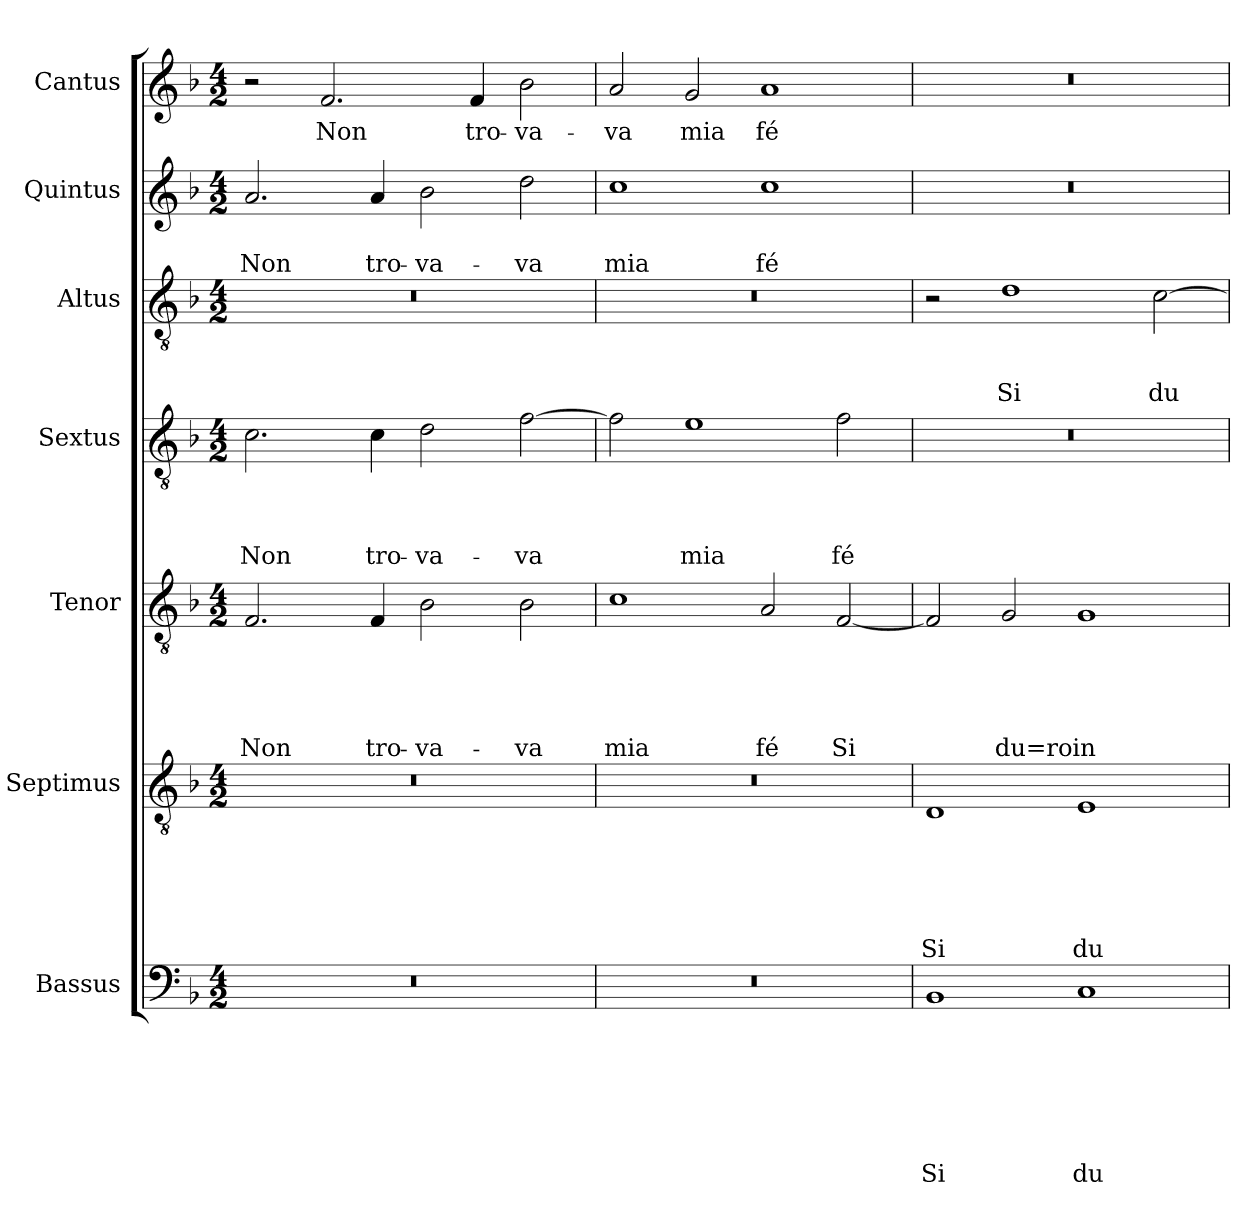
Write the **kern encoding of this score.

**kern	**text	**text	**text	**text	**text	**text	**text	**kern	**text	**text	**text	**text	**text	**text	**kern	**text	**text	**text	**text	**text	**kern	**text	**text	**text	**text	**kern	**text	**text	**text	**kern	**text	**text	**kern	**text
*part7	*part7	*part7	*part7	*part7	*part7	*part7	*part7	*part6	*part6	*part6	*part6	*part6	*part6	*part6	*part5	*part5	*part5	*part5	*part5	*part5	*part4	*part4	*part4	*part4	*part4	*part3	*part3	*part3	*part3	*part2	*part2	*part2	*part1	*part1
*staff7	*staff7	*staff7	*staff7	*staff7	*staff7	*staff7	*staff7	*staff6	*staff6	*staff6	*staff6	*staff6	*staff6	*staff6	*staff5	*staff5	*staff5	*staff5	*staff5	*staff5	*staff4	*staff4	*staff4	*staff4	*staff4	*staff3	*staff3	*staff3	*staff3	*staff2	*staff2	*staff2	*staff1	*staff1
*I"Bassus	*	*	*	*	*	*	*	*I"Septimus	*	*	*	*	*	*	*I"Tenor	*	*	*	*	*	*I"Sextus	*	*	*	*	*I"Altus	*	*	*	*I"Quintus	*	*	*I"Cantus	*
*clefF4	*	*	*	*	*	*	*	*clefGv2	*	*	*	*	*	*	*clefGv2	*	*	*	*	*	*clefGv2	*	*	*	*	*clefGv2	*	*	*	*clefG2	*	*	*clefG2	*
*k[b-]	*	*	*	*	*	*	*	*k[b-]	*	*	*	*	*	*	*k[b-]	*	*	*	*	*	*k[b-]	*	*	*	*	*k[b-]	*	*	*	*k[b-]	*	*	*k[b-]	*
*F:	*	*	*	*	*	*	*	*F:	*	*	*	*	*	*	*F:	*	*	*	*	*	*F:	*	*	*	*	*F:	*	*	*	*F:	*	*	*F:	*
*M4/2	*	*	*	*	*	*	*	*M4/2	*	*	*	*	*	*	*M4/2	*	*	*	*	*	*M4/2	*	*	*	*	*M4/2	*	*	*	*M4/2	*	*	*M4/2	*
=1	=1	=1	=1	=1	=1	=1	=1	=1	=1	=1	=1	=1	=1	=1	=1	=1	=1	=1	=1	=1	=1	=1	=1	=1	=1	=1	=1	=1	=1	=1	=1	=1	=1	=1
!	!	!	!	!	!	!	!	!	!	!	!	!	!	!	!	!	!	!	!	!LO:LY:b	!	!	!	!	!LO:LY:b	!	!	!	!	!	!	!LO:LY:b	!	!
0r	.	.	.	.	.	.	.	0r	.	.	.	.	.	.	2.F/	.	.	.	.	Non	2.c\	.	.	.	Non	0r	.	.	.	2.a/	.	Non	2r	.
!	!	!	!	!	!	!	!	!	!	!	!	!	!	!	!	!	!	!	!	!	!	!	!	!	!	!	!	!	!	!	!	!	!	!LO:LY:b
.	.	.	.	.	.	.	.	.	.	.	.	.	.	.	.	.	.	.	.	.	.	.	.	.	.	.	.	.	.	.	.	.	2.f/	Non
!	!	!	!	!	!	!	!	!	!	!	!	!	!	!	!	!	!	!	!	!LO:LY:b	!	!	!	!	!LO:LY:b	!	!	!	!	!	!	!LO:LY:b	!	!
.	.	.	.	.	.	.	.	.	.	.	.	.	.	.	4F/	.	.	.	.	tro-	4c\	.	.	.	tro-	.	.	.	.	4a/	.	tro-	.	.
!	!	!	!	!	!	!	!	!	!	!	!	!	!	!	!	!	!	!	!	!LO:LY:b	!	!	!	!	!LO:LY:b	!	!	!	!	!	!	!LO:LY:b	!	!
.	.	.	.	.	.	.	.	.	.	.	.	.	.	.	2B-\	.	.	.	.	-va-	2d\	.	.	.	-va-	.	.	.	.	2b-\	.	-va-	.	.
!	!	!	!	!	!	!	!	!	!	!	!	!	!	!	!	!	!	!	!	!	!	!	!	!	!	!	!	!	!	!	!	!	!	!LO:LY:b
.	.	.	.	.	.	.	.	.	.	.	.	.	.	.	.	.	.	.	.	.	.	.	.	.	.	.	.	.	.	.	.	.	4f/	tro-
!	!	!	!	!	!	!	!	!	!	!	!	!	!	!	!	!	!	!	!	!LO:LY:b	!	!	!	!	!LO:LY:b	!	!	!	!	!	!	!LO:LY:b	!	!LO:LY:b
.	.	.	.	.	.	.	.	.	.	.	.	.	.	.	2B-\	.	.	.	.	-va	[>2f\	.	.	.	-va	.	.	.	.	2dd\	.	-va	2b-\	-va-
=2	=2	=2	=2	=2	=2	=2	=2	=2	=2	=2	=2	=2	=2	=2	=2	=2	=2	=2	=2	=2	=2	=2	=2	=2	=2	=2	=2	=2	=2	=2	=2	=2	=2	=2
!	!	!	!	!	!	!	!	!	!	!	!	!	!	!	!	!	!	!	!	!LO:LY:b	!	!	!	!	!	!	!	!	!	!	!	!LO:LY:b	!	!LO:LY:b
0r	.	.	.	.	.	.	.	0r	.	.	.	.	.	.	1c	.	.	.	.	mia	2f\]	.	.	.	.	0r	.	.	.	1cc	.	mia	2a/	-va
!	!	!	!	!	!	!	!	!	!	!	!	!	!	!	!	!	!	!	!	!	!	!	!	!	!LO:LY:b	!	!	!	!	!	!	!	!	!LO:LY:b
.	.	.	.	.	.	.	.	.	.	.	.	.	.	.	.	.	.	.	.	.	1e	.	.	.	mia	.	.	.	.	.	.	.	2g/	mia
!	!	!	!	!	!	!	!	!	!	!	!	!	!	!	!	!	!	!	!	!LO:LY:b	!	!	!	!	!	!	!	!	!	!	!	!LO:LY:b	!	!LO:LY:b
.	.	.	.	.	.	.	.	.	.	.	.	.	.	.	2A/	.	.	.	.	fé	.	.	.	.	.	.	.	.	.	1cc	.	fé	1a	fé
!	!	!	!	!	!	!	!	!	!	!	!	!	!	!	!	!	!	!	!	!LO:LY:b	!	!	!	!	!LO:LY:b	!	!	!	!	!	!	!	!	!
.	.	.	.	.	.	.	.	.	.	.	.	.	.	.	[<2F/	.	.	.	.	Si	2f\	.	.	.	fé	.	.	.	.	.	.	.	.	.
=3	=3	=3	=3	=3	=3	=3	=3	=3	=3	=3	=3	=3	=3	=3	=3	=3	=3	=3	=3	=3	=3	=3	=3	=3	=3	=3	=3	=3	=3	=3	=3	=3	=3	=3
!	!	!	!	!	!	!	!LO:LY:b	!	!	!	!	!	!	!LO:LY:b	!	!	!	!	!	!	!	!	!	!	!	!	!	!	!	!	!	!	!	!
1BB-	.	.	.	.	.	.	Si	1D	.	.	.	.	.	Si	2F/]	.	.	.	.	.	0r	.	.	.	.	2r	.	.	.	0r	.	.	0r	.
!	!	!	!	!	!	!	!	!	!	!	!	!	!	!	!	!	!	!	!	!LO:LY:b	!	!	!	!	!	!	!	!	!LO:LY:b	!	!	!	!	!
.	.	.	.	.	.	.	.	.	.	.	.	.	.	.	2G/	.	.	.	.	du=ro	.	.	.	.	.	1d	.	.	Si	.	.	.	.	.
!	!	!	!	!	!	!	!LO:LY:b	!	!	!	!	!	!	!LO:LY:b	!	!	!	!	!	!LO:LY:b	!	!	!	!	!	!	!	!	!	!	!	!	!	!
1C	.	.	.	.	.	.	du-	1E	.	.	.	.	.	du-	1G	.	.	.	.	in-	.	.	.	.	.	.	.	.	.	.	.	.	.	.
!	!	!	!	!	!	!	!	!	!	!	!	!	!	!	!	!	!	!	!	!	!	!	!	!	!	!	!	!	!LO:LY:b	!	!	!	!	!
.	.	.	.	.	.	.	.	.	.	.	.	.	.	.	.	.	.	.	.	.	.	.	.	.	.	[>2c\	.	.	du-	.	.	.	.	.
=	=	=	=	=	=	=	=	=	=	=	=	=	=	=	=	=	=	=	=	=	=	=	=	=	=	=	=	=	=	=	=	=	=	=
*-	*-	*-	*-	*-	*-	*-	*-	*-	*-	*-	*-	*-	*-	*-	*-	*-	*-	*-	*-	*-	*-	*-	*-	*-	*-	*-	*-	*-	*-	*-	*-	*-	*-	*-
